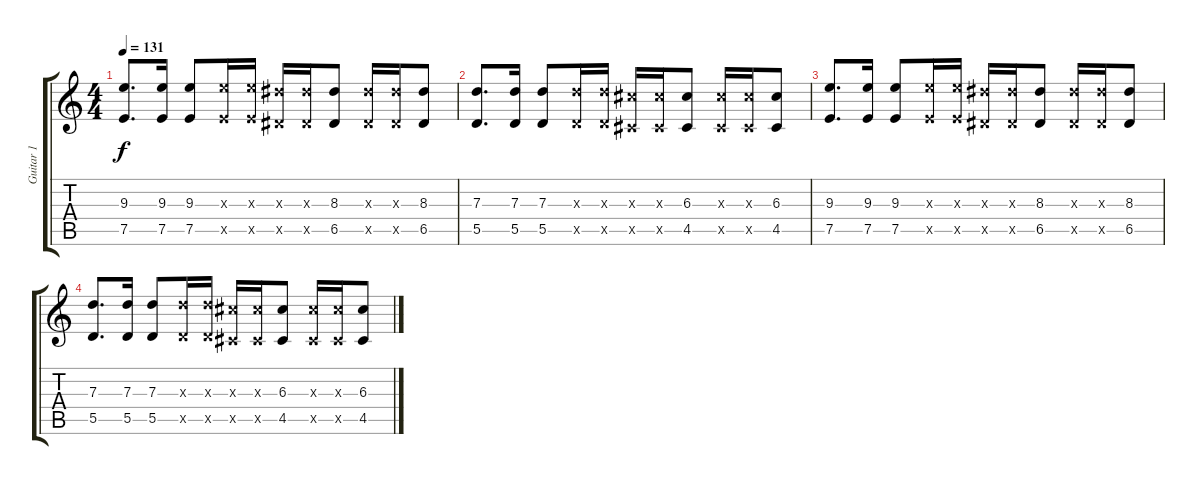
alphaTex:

\track ("Guitar 1" "Guitar 1") {instrument distortionguitar}
\staff {score tabs}
\tuning (E4 B3 G3 D3 A2 E2) {hide}
\ts (4 4)
\tempo 131
\clef g2
\ks c
(9.3 7.5).8{d dy f volume 0} (9.3 7.5).16 (9.3 7.5).8 (9.3{x} 7.5{x}).16 (9.3{x} 7.5{x}).16 (8.3{x} 6.5{x}).16 (8.3{x} 6.5{x}).16 (8.3 6.5).8 (8.3{x} 6.5{x}).16 (8.3{x} 6.5{x}).16 (8.3 6.5).8 |
(7.3 5.5).8{d} (7.3 5.5).16 (7.3 5.5).8 (7.3{x} 5.5{x}).16 (7.3{x} 5.5{x}).16 (6.3{x} 4.5{x}).16 (6.3{x} 4.5{x}).16 (6.3 4.5).8 (6.3{x} 4.5{x}).16 (6.3{x} 4.5{x}).16 (6.3 4.5).8 |
(9.3 7.5).8{d} (9.3 7.5).16 (9.3 7.5).8 (9.3{x} 7.5{x}).16 (9.3{x} 7.5{x}).16 (8.3{x} 6.5{x}).16 (8.3{x} 6.5{x}).16 (8.3 6.5).8 (8.3{x} 6.5{x}).16 (8.3{x} 6.5{x}).16 (8.3 6.5).8 |
(7.3 5.5).8{d} (7.3 5.5).16 (7.3 5.5).8 (7.3{x} 5.5{x}).16 (7.3{x} 5.5{x}).16 (6.3{x} 4.5{x}).16 (6.3{x} 4.5{x}).16 (6.3 4.5).8 (6.3{x} 4.5{x}).16 (6.3{x} 4.5{x}).16 (6.3 4.5).8
